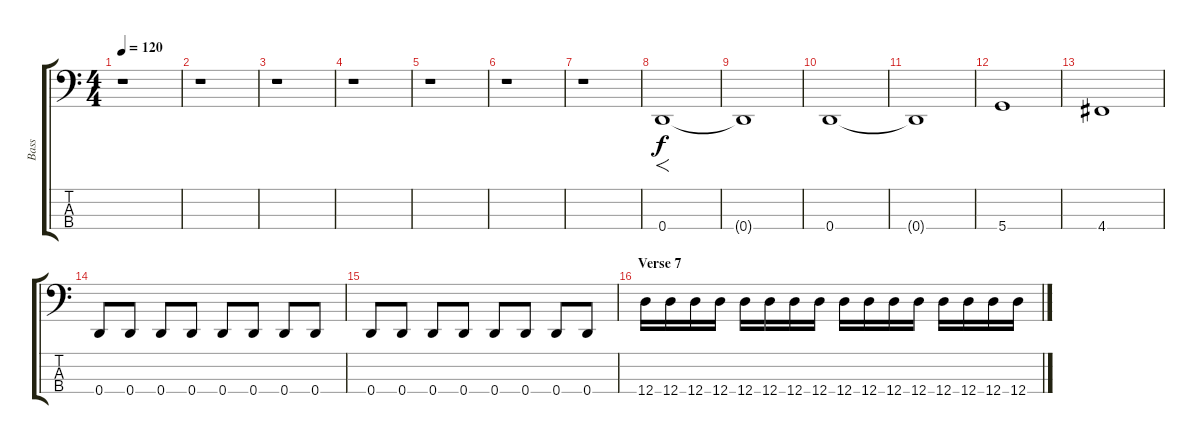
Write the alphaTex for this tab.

\track ("Bass" "Bass") {instrument electricbassfinger}
\staff {score tabs}
\tuning (F2 C2 G1 D1) {hide}
\ts (4 4)
\tempo 120
\clef f4
\ks c
r.1{dy f} |
r.1 |
r.1 |
r.1 |
r.1 |
r.1 |
r.1 |
0.4.1{f volume 14} |
0.4{t}.1 |
0.4.1 |
0.4{t}.1 |
5.4.1 |
4.4.1 |
0.4.8 0.4.8 0.4.8 0.4.8 0.4.8 0.4.8 0.4.8 0.4.8 |
0.4.8 0.4.8 0.4.8 0.4.8 0.4.8 0.4.8 0.4.8 0.4.8 |
\section ("" "Verse 7")
12.4.16 12.4.16 12.4.16 12.4.16 12.4.16 12.4.16 12.4.16 12.4.16 12.4.16 12.4.16 12.4.16 12.4.16 12.4.16 12.4.16 12.4.16 12.4.16
